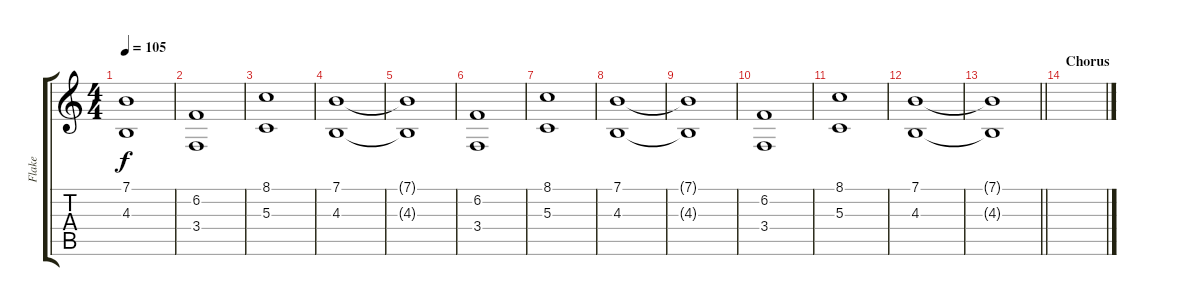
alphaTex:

\track ("Flake" "Flake") {instrument stringensemble1}
\staff {score tabs}
\tuning (E4 B3 G3 D3 A2 D2) {hide}
\ts (4 4)
\tempo 105
\clef g2
\ks c
(7.1{t} 4.3{t}).1{dy f} |
(6.2 3.4).1 |
(8.1 5.3).1 |
(7.1 4.3).1 |
(7.1{t} 4.3{t}).1 |
(6.2 3.4).1 |
(8.1 5.3).1 |
(7.1 4.3).1 |
(7.1{t} 4.3{t}).1 |
(6.2 3.4).1 |
(8.1 5.3).1 |
(7.1 4.3).1 |
\barLineRight lightlight
(7.1{t} 4.3{t}).1 |
\section ("" "Chorus")
